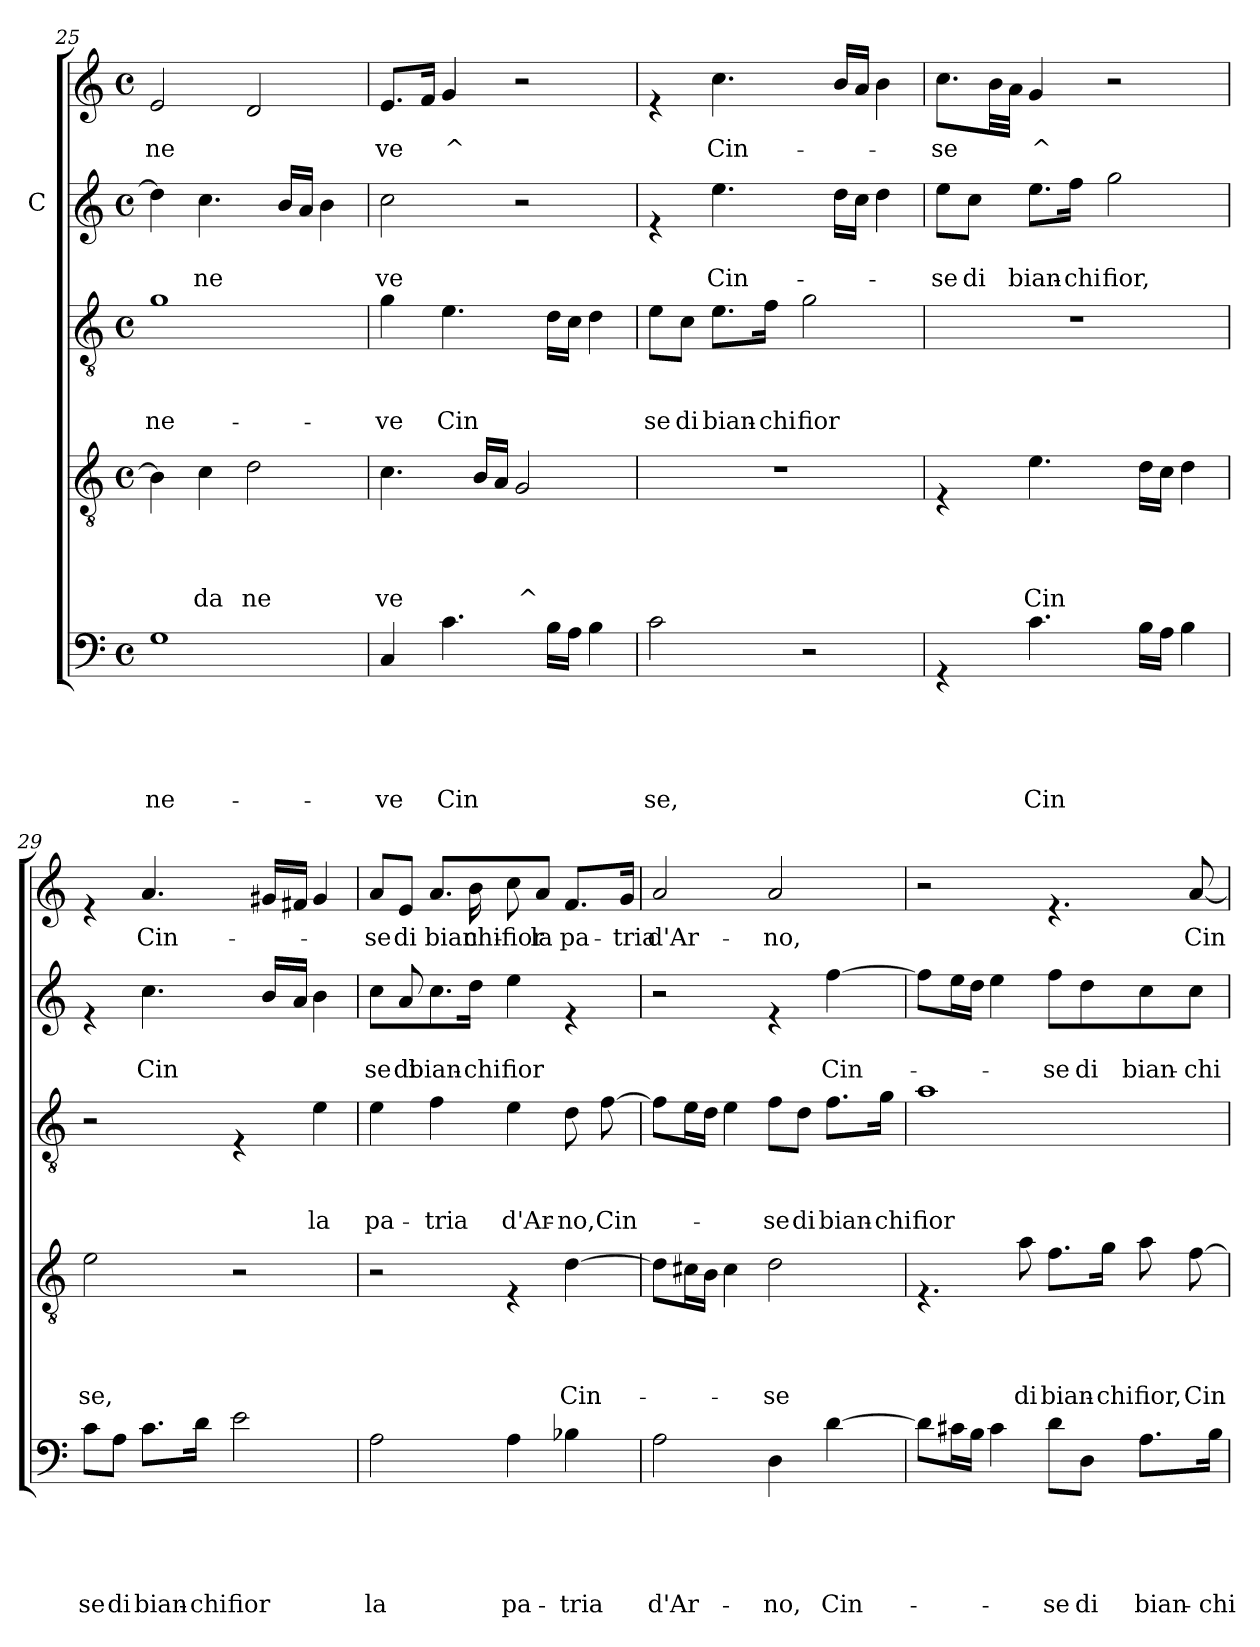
**kern	**text	**text	**text	**text	**text	**kern	**text	**text	**text	**text	**kern	**text	**text	**text	**kern	**text	**text	**kern	**text
*part5	*part5	*part5	*part5	*part5	*part5	*part4	*part4	*part4	*part4	*part4	*part3	*part3	*part3	*part3	*part2	*part2	*part2	*part1	*part1
*staff5	*staff5	*staff5	*staff5	*staff5	*staff5	*staff4	*staff4	*staff4	*staff4	*staff4	*staff3	*staff3	*staff3	*staff3	*staff2	*staff2	*staff2	*staff1	*staff1
*	*	*	*	*	*	*	*	*	*	*	*	*	*	*	*I"C	*	*	*	*
*clefF4	*	*	*	*	*	*clefGv2	*	*	*	*	*clefGv2	*	*	*	*clefG2	*	*	*clefG2	*
*k[]	*	*	*	*	*	*k[]	*	*	*	*	*k[]	*	*	*	*k[]	*	*	*k[]	*
*C:	*	*	*	*	*	*C:	*	*	*	*	*C:	*	*	*	*C:	*	*	*C:	*
*M4/4	*	*	*	*	*	*M4/4	*	*	*	*	*M4/4	*	*	*	*M4/4	*	*	*M4/4	*
*met(c)	*	*	*	*	*	*met(c)	*	*	*	*	*met(c)	*	*	*	*met(c)	*	*	*met(c)	*
=25	=25	=25	=25	=25	=25	=25	=25	=25	=25	=25	=25	=25	=25	=25	=25	=25	=25	=25	=25
!	!	!	!	!	!LO:LY:b	!	!	!	!	!	!	!	!	!LO:LY:b	!	!	!	!	!LO:LY:b
1G	.	.	.	.	ne-	4B\]	.	.	.	.	1g	.	.	ne-	4dd\]	.	.	2e/	ne
!	!	!	!	!	!	!	!	!	!	!LO:LY:b	!	!	!	!	!	!	!LO:LY:b	!	!
.	.	.	.	.	.	4c\	.	.	.	-da	.	.	.	.	4.cc\	.	ne	.	.
!	!	!	!	!	!	!	!	!	!	!LO:LY:b	!	!	!	!	!	!	!	!	!
.	.	.	.	.	.	2d\	.	.	.	ne	.	.	.	.	.	.	.	2d/	.
.	.	.	.	.	.	.	.	.	.	.	.	.	.	.	16b/LL	.	.	.	.
.	.	.	.	.	.	.	.	.	.	.	.	.	.	.	16a/JJ	.	.	.	.
.	.	.	.	.	.	.	.	.	.	.	.	.	.	.	4b\	.	.	.	.
=26	=26	=26	=26	=26	=26	=26	=26	=26	=26	=26	=26	=26	=26	=26	=26	=26	=26	=26	=26
!	!	!	!	!	!LO:LY:b	!	!	!	!	!LO:LY:b	!	!	!	!LO:LY:b	!	!	!LO:LY:b	!	!LO:LY:b
4C/	.	.	.	.	-ve	4.c\	.	.	.	ve	4g\	.	.	-ve	2cc\	.	ve	8.e/L	ve
.	.	.	.	.	.	.	.	.	.	.	.	.	.	.	.	.	.	16f/Jk	.
!	!	!	!	!	!LO:LY:b	!	!	!	!	!	!	!	!	!LO:LY:b	!	!	!	!	!LO:LY:b
4.c\	.	.	.	.	Cin	.	.	.	.	.	4.e\	.	.	Cin	.	.	.	4g/	^
.	.	.	.	.	.	16B/LL	.	.	.	.	.	.	.	.	.	.	.	.	.
.	.	.	.	.	.	16A/JJ	.	.	.	.	.	.	.	.	.	.	.	.	.
!	!	!	!	!	!	!	!	!	!	!LO:LY:b	!	!	!	!	!	!	!	!	!
.	.	.	.	.	.	2G/	.	.	.	^	.	.	.	.	2r	.	.	2r	.
16B\LL	.	.	.	.	.	.	.	.	.	.	16d\LL	.	.	.	.	.	.	.	.
16A\JJ	.	.	.	.	.	.	.	.	.	.	16c\JJ	.	.	.	.	.	.	.	.
4B\	.	.	.	.	.	.	.	.	.	.	4d\	.	.	.	.	.	.	.	.
!!LO:LB:g=z
=27	=27	=27	=27	=27	=27	=27	=27	=27	=27	=27	=27	=27	=27	=27	=27	=27	=27	=27	=27
!	!	!	!	!	!LO:LY:b	!	!	!	!	!	!	!	!	!LO:LY:b	!	!	!	!	!
2c\	.	.	.	.	se,	1r	.	.	.	.	8e\L	.	.	se	4re	.	.	4re	.
!	!	!	!	!	!	!	!	!	!	!	!	!	!	!LO:LY:b	!	!	!	!	!
.	.	.	.	.	.	.	.	.	.	.	8c\J	.	.	di	.	.	.	.	.
!	!	!	!	!	!	!	!	!	!	!	!	!	!	!LO:LY:b	!	!	!LO:LY:b	!	!LO:LY:b
.	.	.	.	.	.	.	.	.	.	.	8.e\L	.	.	bian-	4.ee\	.	Cin-	4.cc\	Cin-
!	!	!	!	!	!	!	!	!	!	!	!	!	!	!LO:LY:b	!	!	!	!	!
.	.	.	.	.	.	.	.	.	.	.	16f\Jk	.	.	-chi	.	.	.	.	.
!	!	!	!	!	!	!	!	!	!	!	!	!	!	!LO:LY:b	!	!	!	!	!
2r	.	.	.	.	.	.	.	.	.	.	2g\	.	.	fior	.	.	.	.	.
.	.	.	.	.	.	.	.	.	.	.	.	.	.	.	16dd\LL	.	.	16b/LL	.
.	.	.	.	.	.	.	.	.	.	.	.	.	.	.	16cc\JJ	.	.	16a/JJ	.
.	.	.	.	.	.	.	.	.	.	.	.	.	.	.	4dd\	.	.	4b\	.
=28	=28	=28	=28	=28	=28	=28	=28	=28	=28	=28	=28	=28	=28	=28	=28	=28	=28	=28	=28
!	!	!	!	!	!	!	!	!	!	!	!	!	!	!	!	!	!LO:LY:b	!	!LO:LY:b
4rGG	.	.	.	.	.	4rE	.	.	.	.	1r	.	.	.	8ee\L	.	-se	8.cc\L	-se
!	!	!	!	!	!	!	!	!	!	!	!	!	!	!	!	!	!LO:LY:b	!	!
.	.	.	.	.	.	.	.	.	.	.	.	.	.	.	8cc\J	.	di	.	.
.	.	.	.	.	.	.	.	.	.	.	.	.	.	.	.	.	.	32b\LL	.
.	.	.	.	.	.	.	.	.	.	.	.	.	.	.	.	.	.	32a\JJJ	.
!	!	!	!	!	!LO:LY:b	!	!	!	!	!LO:LY:b	!	!	!	!	!	!	!LO:LY:b	!	!LO:LY:b
4.c\	.	.	.	.	Cin	4.e\	.	.	.	Cin	.	.	.	.	8.ee\L	.	bian-	4g/	^
!	!	!	!	!	!	!	!	!	!	!	!	!	!	!	!	!	!LO:LY:b	!	!
.	.	.	.	.	.	.	.	.	.	.	.	.	.	.	16ff\Jk	.	-chi	.	.
!	!	!	!	!	!	!	!	!	!	!	!	!	!	!	!	!	!LO:LY:b	!	!
.	.	.	.	.	.	.	.	.	.	.	.	.	.	.	2gg\	.	fior,	2r	.
16B\LL	.	.	.	.	.	16d\LL	.	.	.	.	.	.	.	.	.	.	.	.	.
16A\JJ	.	.	.	.	.	16c\JJ	.	.	.	.	.	.	.	.	.	.	.	.	.
4B\	.	.	.	.	.	4d\	.	.	.	.	.	.	.	.	.	.	.	.	.
=29	=29	=29	=29	=29	=29	=29	=29	=29	=29	=29	=29	=29	=29	=29	=29	=29	=29	=29	=29
!	!	!	!	!	!LO:LY:b	!	!	!	!	!LO:LY:b	!	!	!	!	!	!	!	!	!
8c\L	.	.	.	.	se	2e\	.	.	.	se,	2r	.	.	.	4re	.	.	4re	.
!	!	!	!	!	!LO:LY:b	!	!	!	!	!	!	!	!	!	!	!	!	!	!
8A\J	.	.	.	.	di	.	.	.	.	.	.	.	.	.	.	.	.	.	.
!	!	!	!	!	!LO:LY:b	!	!	!	!	!	!	!	!	!	!	!	!LO:LY:b	!	!LO:LY:b
8.c\L	.	.	.	.	bian-	.	.	.	.	.	.	.	.	.	4.cc\	.	Cin	4.a/	Cin-
!	!	!	!	!	!LO:LY:b	!	!	!	!	!	!	!	!	!	!	!	!	!	!
16d\Jk	.	.	.	.	-chi	.	.	.	.	.	.	.	.	.	.	.	.	.	.
!	!	!	!	!	!LO:LY:b	!	!	!	!	!	!	!	!	!	!	!	!	!	!
2e\	.	.	.	.	fior	2r	.	.	.	.	4rE	.	.	.	.	.	.	.	.
.	.	.	.	.	.	.	.	.	.	.	.	.	.	.	16b/LL	.	.	16g#X/LL	.
.	.	.	.	.	.	.	.	.	.	.	.	.	.	.	16a/JJ	.	.	16f#X/JJ	.
!	!	!	!	!	!	!	!	!	!	!	!	!	!	!LO:LY:b	!	!	!	!	!
.	.	.	.	.	.	.	.	.	.	.	4e\	.	.	la	4b\	.	.	4g#/	.
!!LO:LB:g=z
=30	=30	=30	=30	=30	=30	=30	=30	=30	=30	=30	=30	=30	=30	=30	=30	=30	=30	=30	=30
!	!	!	!	!	!LO:LY:b	!	!	!	!	!	!	!	!	!LO:LY:b	!	!	!LO:LY:b	!	!LO:LY:b
*	*	*	*	*	*	*	*	*	*	*	*	*	*	*	*^	*	*	*^	*
2A\	.	.	.	.	la	2r	.	.	.	.	4e\	.	.	pa-	8cc\L	8ryy	.	se	8a/L	4..ryy	-se
!	!	!	!	!	!	!	!	!	!	!	!	!	!	!	!	!	!	!LO:LY:b	!	!	!LO:LY:b
.	.	.	.	.	.	.	.	.	.	.	.	.	.	.	8ryy	8a/	.	di	8e/J	.	di
!	!	!	!	!	!	!	!	!	!	!	!	!	!	!LO:LY:b	!	!	!	!LO:LY:b	!	!	!LO:LY:b
.	.	.	.	.	.	.	.	.	.	.	4f\	.	.	-tria	8.cc\	4ryy	.	bian-	8.a/L	.	bian-
!	!	!	!	!	!	!	!	!	!	!	!	!	!	!	!	!	!	!LO:LY:b	!	!	!LO:LY:b
.	.	.	.	.	.	.	.	.	.	.	.	.	.	.	16dd\Jk	.	.	-chi	8.ryy	16b\	chi
!	!	!	!	!	!LO:LY:b	!	!	!	!	!	!	!	!	!LO:LY:b	!	!	!	!LO:LY:b	!	!	!LO:LY:b
4A\	.	.	.	.	pa-	4rE	.	.	.	.	4e\	.	.	d'Ar-	2ryy	4ee\	.	fior	.	8cc\	fior
!	!	!	!	!	!	!	!	!	!	!	!	!	!	!	!	!	!	!	!	!	!LO:LY:b
.	.	.	.	.	.	.	.	.	.	.	.	.	.	.	.	.	.	.	8a/J	8ryy	-la
!	!	!	!	!	!LO:LY:b	!	!	!	!	!LO:LY:b	!	!	!	!LO:LY:b	!	!	!	!	!	!	!LO:LY:b
4B-X\	.	.	.	.	-tria	[>4d\	.	.	.	Cin-	8d\	.	.	-no,	.	4re	.	.	4ryy	8.f/L	pa-
!	!	!	!	!	!	!	!	!	!	!	!	!	!	!LO:LY:b	!	!	!	!	!	!	!
.	.	.	.	.	.	.	.	.	.	.	[>8f\	.	.	Cin-	.	.	.	.	.	.	.
!	!	!	!	!	!	!	!	!	!	!	!	!	!	!	!	!	!	!	!	!	!LO:LY:b
.	.	.	.	.	.	.	.	.	.	.	.	.	.	.	.	.	.	.	.	16g/Jk	-tria
*	*	*	*	*	*	*	*	*	*	*	*	*	*	*	*v	*v	*	*	*	*	*
=31	=31	=31	=31	=31	=31	=31	=31	=31	=31	=31	=31	=31	=31	=31	=31	=31	=31	=31	=31	=31
!	!	!	!	!	!LO:LY:b	!	!	!	!	!	!	!	!	!	!	!	!	!	!	!LO:LY:b
*	*	*	*	*	*	*	*	*	*	*	*	*	*	*	*	*	*	*v	*v	*
2A\	.	.	.	.	d'Ar-	8d\L]	.	.	.	.	8f\L]	.	.	.	2r	.	.	2a/	d'Ar-
.	.	.	.	.	.	16c#X\L	.	.	.	.	16e\L	.	.	.	.	.	.	.	.
.	.	.	.	.	.	16B\JJ	.	.	.	.	16d\JJ	.	.	.	.	.	.	.	.
.	.	.	.	.	.	4c#\	.	.	.	.	4e\	.	.	.	.	.	.	.	.
!	!	!	!	!	!LO:LY:b	!	!	!	!	!LO:LY:b	!	!	!	!LO:LY:b	!	!	!	!	!LO:LY:b
4D\	.	.	.	.	-no,	2d\	.	.	.	-se	8f\L	.	.	-se	4re	.	.	2a/	-no,
!	!	!	!	!	!	!	!	!	!	!	!	!	!	!LO:LY:b	!	!	!	!	!
.	.	.	.	.	.	.	.	.	.	.	8d\J	.	.	di	.	.	.	.	.
!	!	!	!	!	!LO:LY:b	!	!	!	!	!	!	!	!	!LO:LY:b	!	!	!LO:LY:b	!	!
[>4d\	.	.	.	.	Cin-	.	.	.	.	.	8.f\L	.	.	bian-	[>4ff\	.	Cin-	.	.
!	!	!	!	!	!	!	!	!	!	!	!	!	!	!LO:LY:b	!	!	!	!	!
.	.	.	.	.	.	.	.	.	.	.	16g\Jk	.	.	-chi	.	.	.	.	.
=32	=32	=32	=32	=32	=32	=32	=32	=32	=32	=32	=32	=32	=32	=32	=32	=32	=32	=32	=32
!	!	!	!	!	!	!	!	!	!	!	!	!	!	!LO:LY:b	!	!	!	!	!
8d\L]	.	.	.	.	.	4.rE	.	.	.	.	1a	.	.	fior	8ff\L]	.	.	2r	.
16c#X\L	.	.	.	.	.	.	.	.	.	.	.	.	.	.	16ee\L	.	.	.	.
16B\JJ	.	.	.	.	.	.	.	.	.	.	.	.	.	.	16dd\JJ	.	.	.	.
4c#\	.	.	.	.	.	.	.	.	.	.	.	.	.	.	4ee\	.	.	.	.
!	!	!	!	!	!	!	!	!	!	!LO:LY:b	!	!	!	!	!	!	!	!	!
.	.	.	.	.	.	8a\	.	.	.	di	.	.	.	.	.	.	.	.	.
!	!	!	!	!	!LO:LY:b	!	!	!	!	!LO:LY:b	!	!	!	!	!	!	!LO:LY:b	!	!
8d\L	.	.	.	.	-se	8.f\L	.	.	.	bian-	.	.	.	.	8ff\L	.	-se	4.re	.
!	!	!	!	!	!LO:LY:b	!	!	!	!	!	!	!	!	!	!	!	!LO:LY:b	!	!
8D\J	.	.	.	.	di	.	.	.	.	.	.	.	.	.	8dd\	.	di	.	.
!	!	!	!	!	!	!	!	!	!	!LO:LY:b	!	!	!	!	!	!	!	!	!
.	.	.	.	.	.	16g\Jk	.	.	.	-chi	.	.	.	.	.	.	.	.	.
!	!	!	!	!	!LO:LY:b	!	!	!	!	!LO:LY:b	!	!	!	!	!	!	!LO:LY:b	!	!
8.A\L	.	.	.	.	bian-	8a\	.	.	.	fior,	.	.	.	.	8cc\	.	bian-	.	.
!	!	!	!	!	!	!	!	!	!	!LO:LY:b	!	!	!	!	!	!	!LO:LY:b	!	!LO:LY:b
.	.	.	.	.	.	[>8f\	.	.	.	Cin-	.	.	.	.	8cc\J	.	-chi	[<8a/	Cin-
!	!	!	!	!	!LO:LY:b	!	!	!	!	!	!	!	!	!	!	!	!	!	!
16B\Jk	.	.	.	.	-chi	.	.	.	.	.	.	.	.	.	.	.	.	.	.
=	=	=	=	=	=	=	=	=	=	=	=	=	=	=	=	=	=	=	=
*-	*-	*-	*-	*-	*-	*-	*-	*-	*-	*-	*-	*-	*-	*-	*-	*-	*-	*-	*-
